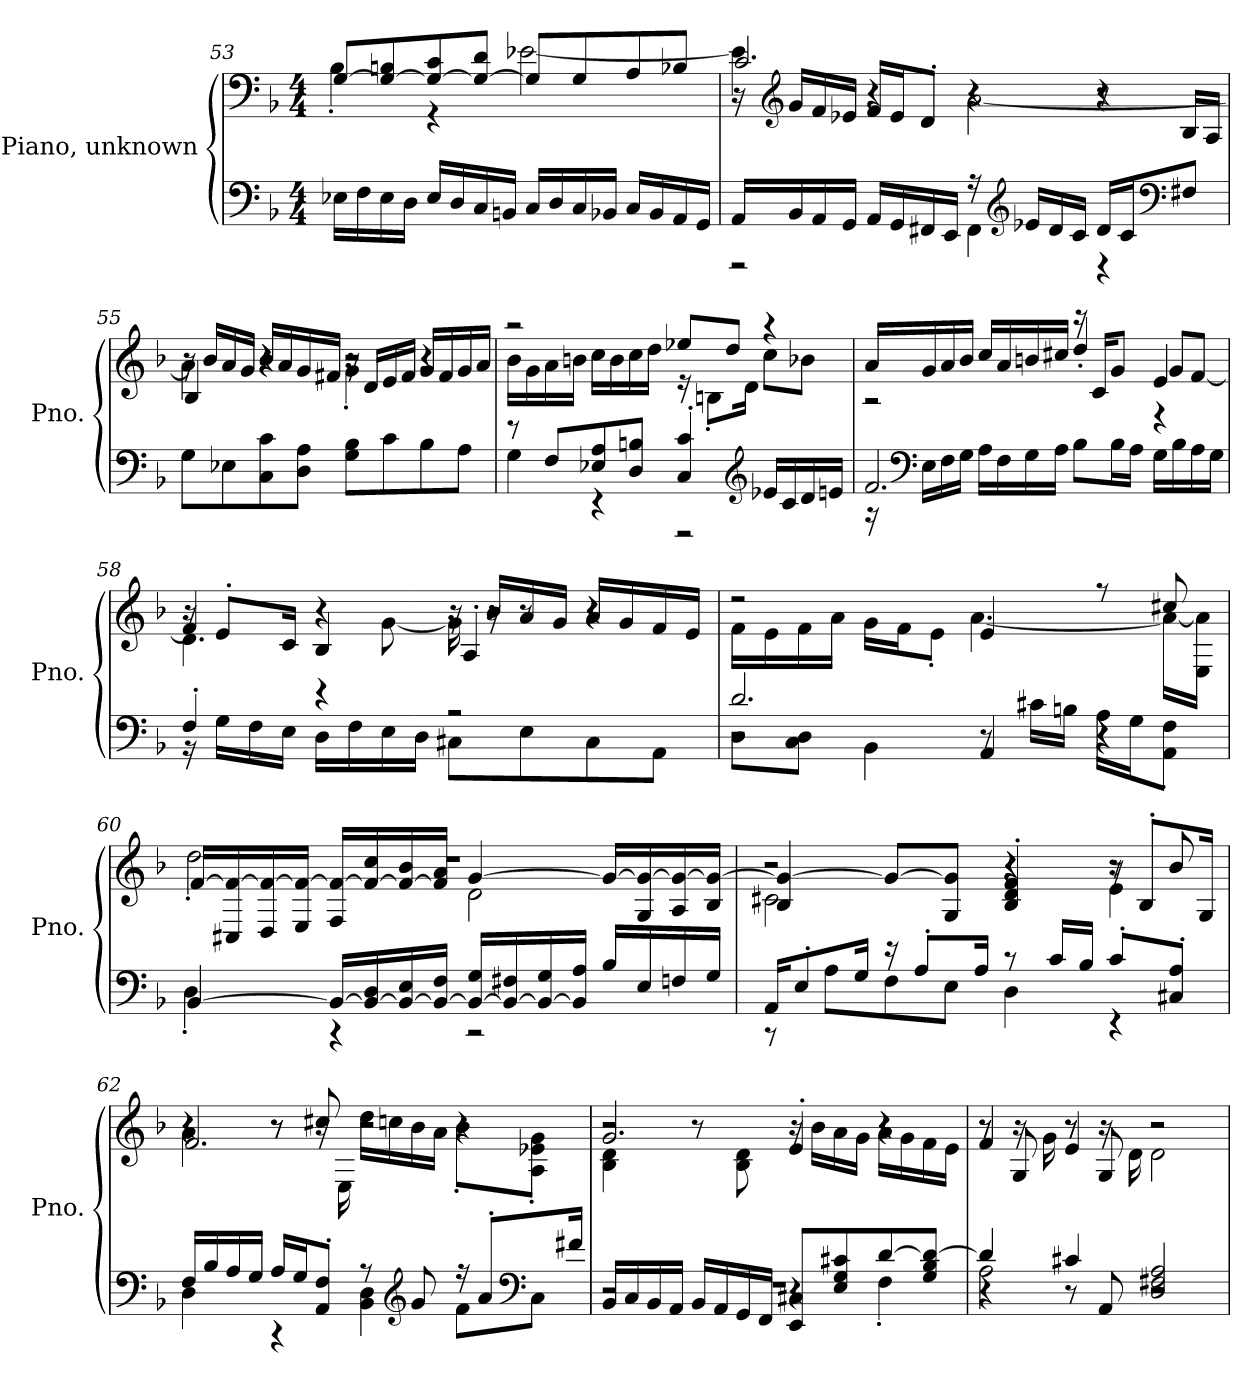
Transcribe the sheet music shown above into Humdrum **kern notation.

**kern	**kern
*part1	*part1
*staff2	*staff1
*I"Piano, unknown	*
*I'Pno.	*
!!LO:LB:g=z
*clefF4	*clefF4
*k[b-]	*k[b-]
*M4/4	*M4/4
=53	=53
*	*^
16E-X\LL	[8G/L	4B-'\
16F\	.	.
16E-\	8G/_ 8Bn/	.
16D\JJ	.	.
16E-/LL	8G/_ 8c/	4r
16D/	.	.
16C/	8G/_ 8d/J	.
16BBn/JJ	.	.
16C/LL	8G/L]	[2e-X\
16D/	.	.
16C/	8G/	.
16BB-X/JJ	.	.
16C/LL	8A/	.
16BB-/	.	.
16AA/	8B-X/J	.
16GG/JJ	.	.
=54	=54	=54
*^	*	*^
16AA/LL	2r	16r	4e-\]	2.c/
*	*	*clefG2	*	*
16BB-/	.	16g/LL	.	.
16AA/	.	16f/	.	.
16GG/JJ	.	16e-X/JJ	.	.
16AA/LL	.	16f/LL	4r	.
16GG/	.	16e-/J	.	.
16FF#X/	.	8d'/J	.	.
16EE/JJ	.	.	.	.
16r	4FF#\	4r	[2a\	.
*clefG2	*	*	*	*
16e-X/LL	.	.	.	.
16d/	.	.	.	.
16c/JJ	.	.	.	.
16d/LL	4r	8r	.	4r
16c/J	.	.	.	.
*clefF4	*	*	*	*
8F#X/J	.	16B-/LL	.	.
.	.	16A/JJ	.	.
*v	*v	*	*	*
!!LO:LB:g=z	!!	!!
=55	=55	=55	=55
8G\L	16r	4a\]	4B-/
.	16b-/LL	.	.
8E-X\	16a/	.	.
.	16g/JJ	.	.
8C\ 8c\	16b-/LL	4r	4r
.	16a/	.	.
8D\ 8A\J	16g/	.	.
.	16f#X/JJ	.	.
8G\ 8B-\L	16r	4g'\	2r
.	16d/LL	.	.
8c\	16e/	.	.
.	16f#/JJ	.	.
8B-\	16g/LL	4r	.
.	16f#/	.	.
8A\J	16g/	.	.
.	16a/JJ	.	.
*	*	*v	*v
=56	=56	=56
*^	*	*
8r	4G\	2r	16b-\LL
.	.	.	16g\
8F/L	.	.	16a\
.	.	.	16bn\JJ
8E-X/ 8A/	4r	.	16cc\LL
.	.	.	16b\
8D/ 8Bn/J	.	.	16cc\
.	.	.	16dd\JJ
4C/' 4c/'	2r	8ee-X/L	16r
.	.	.	8Bn'\L
.	.	8dd/J	.
.	.	.	16d\Jk
*clefG2	*	*	*
16e-X/LL	.	4r	8cc\L
16c/	.	.	.
16d/	.	.	8b-X\J
16en/JJ	.	.	.
!!LO:PB:g=z	!!
=57	=57	=57	=57
2.f/	16r	16a/LL	2r
*clefF4	*	*	*
.	16E\LL	16g/	.
.	16F\	16a/	.
.	16G\JJ	16b-/JJ	.
.	16A\LL	16cc/LL	.
.	16F\	16a/	.
.	16G\	16bn/	.
.	16A\JJ	16cc#X/JJ	.
.	8B-\L	16r	4dd'/
.	.	16c/KL	.
.	16B-\L	8g/J	.
.	16A\JJ	.	.
4r	16G\LL	4e/	8g/L
.	16B-\	.	.
.	16A\	.	[8f/J
.	16G\JJ	.	.
=58	=58	=58	=58
*	*	*	*^
4F'/	16r	16r	4.d\	4f/]
.	16G\LL	8e'/L	.	.
.	16F\	.	.	.
.	16E\JJ	16c/Jk	.	.
4r	16D\LL	4r	.	4B-/
.	16F\	.	.	.
.	16E\	.	[8g\	.
.	16D\JJ	.	.	.
2r	8C#X\L	16r	16g\]	4A'/
.	.	16b-/LL	16r	.
.	8E\	16a/	8r	.
.	.	16g/JJ	.	.
.	8C#\	16a/LL	4r	4r
.	.	16g/	.	.
.	8AA\J	16f/	.	.
.	.	16e/JJ	.	.
*	*	*	*v	*v
!!LO:LB:g=z
=59	=59	=59	=59
*	*^	*	*
2.d/	8D\L	2r	2r	16f\LL
.	.	.	.	16e\
.	8C\ 8D\J	.	.	16f\
.	.	.	.	16a\JJ
.	4BB-\	.	.	16g\LL
.	.	.	.	16f\J
.	.	.	.	8e'\J
.	8r	4AA/	4e/	[4.a\
.	16c#X\LL	.	.	.
.	16Bn\JJ	.	.	.
4r	16A\LL	4r	8r	.
.	16G\J	.	.	.
.	8AA\' 8F\'J	.	8cc#X/	16a\LL_
.	.	.	.	16E\ 16a\]JJ
*	*v	*v	*	*
=60	=60	=60	=60
*	*	*	*^
[4BB-/	4D'\	1r	2dd'\	[16f/LL
.	.	.	.	16C#X/ 16f/_
.	.	.	.	16D/ 16f/_
.	.	.	.	16E/ 16f/_JJ
16BB-/LL_	4r	.	.	16F/ 16f/_LL
16BB-/_ 16D/	.	.	.	16f/_ 16cc/
16BB-/_ 16E/	.	.	.	16f/_ 16b-/
16BB-/_ 16F/JJ	.	.	.	16f/] 16a/JJ
16BB-/_ 16G/LL	2r	.	2d\	[4g/
16BB-/_ 16F#X/	.	.	.	.
16BB-/_ 16G/	.	.	.	.
16BB-/] 16A/JJ	.	.	.	.
16B-/LL	.	.	.	16g/LL_
16E/	.	.	.	16G/ 16g/_
16Fn/	.	.	.	16A/ 16g/_
16G/JJ	.	.	.	16B-/ 16g/_JJ
!!LO:LB:g=z	!!	!!
=61	=61	=61	=61	=61
16AA/KL	8r	2r	2c#X\	4B-/ 4g/_
8E'/	.	.	.	.
.	8A\L	.	.	.
16G/Jk	.	.	.	.
16r	8F\	.	.	8g/L_
8A'/L	.	.	.	.
.	8E\J	.	.	8G/ 8g/]J
16A/Jk	.	.	.	.
8r	4D\	4r	4r	4B-/' 4d/' 4f/'
16c/LL	.	.	.	.
16B-/JJ	.	.	.	.
8c'/L	4r	8r	4e\	16r
.	.	.	.	8B-'/L
8C#X/' 8A/'J	.	8b-/	.	.
.	.	.	.	16G/Jk
=62	=62	=62	=62	=62
16F/LL	4D\	4r	4a\	2.f/
16B-/	.	.	.	.
16A/	.	.	.	.
16G/JJ	.	.	.	.
16A/LL	4r	8r	8r	.
16G/J	.	.	.	.
8AA/' 8F/'J	.	8cc#X/	16r	.
.	.	.	16E\	.
8r	4BB-\ 4D\	2r	16dd\LL	.
.	.	.	16ccn\	.
*clefG2	*	*	*	*
8g/	.	.	16b-\	.
.	.	.	16a\JJ	.
16r	8f\L	.	8b-'\L	4r
8a'/L	.	.	.	.
*clefF4	*	*	*	*
.	8C\J	.	8A\' 8e-X\' 8g\'J	.
16f#X/Jk	.	.	.	.
!!LO:LB:g=z	!!	!!
=63	=63	=63	=63	=63
*	*^	*	*	*
1r	2r	16BB-/LL	2.g/	4B-\ 4d\	2r
.	.	16C/	.	.	.
.	.	16BB-/	.	.	.
.	.	16AA/JJ	.	.	.
.	.	16BB-/LL	.	8r	.
.	.	16AA/	.	.	.
.	.	16GG/	.	8B-\ 8d\	.
.	.	16FF/JJ	.	.	.
.	4r	8EE/ 8C#X/L	.	16r	4e'/
.	.	.	.	16b-\LL	.
.	.	8E/ 8G/ 8c#X/	.	16a\	.
.	.	.	.	16g\JJ	.
.	4F'\	[8d/	4r	16a\LL	4r
.	.	.	.	16g\	.
.	.	8G/ 8B-/ 8d/_J	.	16f\	.
.	.	.	.	16e\JJ	.
=64	=64	=64	=64	=64	=64
4r	2A\	4d/]	4f/	8r	8r
.	.	.	.	16r	8G/
.	.	.	.	16g\	.
4c#X/	.	8r	4e/	8r	8r
.	.	8AA/	.	16r	8G/
.	.	.	.	16d\	.
2r	2r	2D/ 2F#X/ 2A/	2r	2d\	2r
*v	*v	*v	*	*	*
*	*v	*v	*v
=	=
*-	*-
